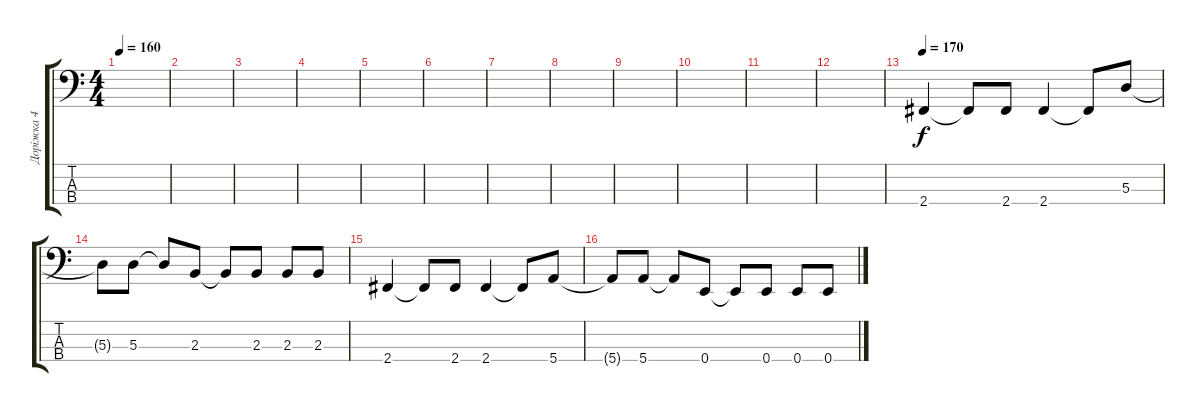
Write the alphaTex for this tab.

\track ("Доріжка 4" "Доріжка 4") {instrument electricbassfinger}
\staff {score tabs}
\tuning (G2 D2 A1 E1) {hide}
\ts (4 4)
\tempo 160
\tempo 115
\tempo 160
\clef f4
\ks c
|
|
|
|
|
|
|
|
|
|
|
|
\tempo 170
2.4.4 2.4{t}.8 2.4.8 2.4.4 2.4{t}.8 5.3.8 |
5.3{t}.8 5.3.8 5.3{t}.8 2.3.8 2.3{t}.8 2.3.8 2.3.8 2.3.8 |
2.4.4 2.4{t}.8 2.4.8 2.4.4 2.4{t}.8 5.4.8 |
5.4{t}.8 5.4.8 5.4{t}.8 0.4.8 0.4{t}.8 0.4.8 0.4.8 0.4.8
